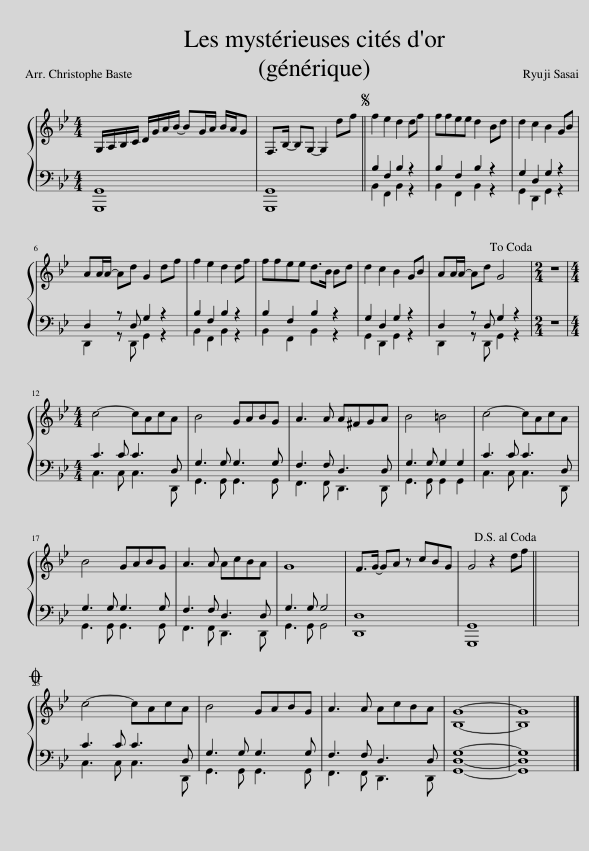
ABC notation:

X:1
%%score 1 { ( 2 5 ) | ( 3 4 ) }
L:1/8
M:4/4
I:linebreak $
K:Bb
V:1 treble
V:2 treble
V:5 treble
V:3 bass
V:4 bass
V:1
 G,/ A,/ B,/ C/ D/ G/ A/ B/- B G/ A/ B/ A/ G | F,3/2 B,/- B, G,- G,2 d f ||S f2 e2 d2 d f | f f e e d2 B d | d2 c2 B2 G B |$ %5
 A A/ A/- A d G2 d f | f2 e3/2 d2- d/ d f | f f e e d3/2 B/ B d | d2 c2 B2 G B | A A/ A/- A d G4!dacoda! | %10
[M:2/4] z4 |$[M:4/4] c4- c A c A | B4 G A B G | A3 A A ^F G A | B4 =B4 | %15
 c4- c A c A |$ B4 G A B G | A3 A A c B A | G4 z4 | F3/2 G/- G A z c B G | %20
 G4 z2 d f!D.S.! || f2 e2 d2 d f |$O c4- c A c A | B4 G A B G | A3 A A c B A | %25
 G8 | z8 |] %27
V:2
 G,/A,/B,/C/ D/G/A/B/- BG/A/ B/A/G | F,>B,- B,G,- G,2 df || f2 e2 d2 df | ffee d2 Bd | d2 c2 B2 GB |$ %5
 AA/A/- Ad G2 df | f2 e2 d2 df | ffee d>B Bd | d2 c2 B2 GB | AA/A/- Ad G4 | %10
[M:2/4] z4 |$[M:4/4] c4- cAcA | B4 GABG | A3 A A^FGA | B4 =B4 | %15
 c4- cAcA |$ B4 GABG | A3 A AcBA | G8 | F>G- GA z cBG | %20
 G4 z2 df || x8 |$ c4- cAcA | B4 GABG | A3 A AcBA | %25
 G8- | G8 |] %27
V:3
 [G,,,G,,]8 | [G,,,G,,]8 || B,2 F,2 B,2 z2 | B,2 F,2 B,2 z2 | G,2 D,2 G,2 z2 |$ %5
 D,2 z D, G,2 z2 | B,2 F,2 B,2 z2 | B,2 F,2 B,2 z2 | G,2 D,2 G,2 z2 | D,2 z D, G,2 z2 | %10
[M:2/4] z4 |$[M:4/4] C3 C C3 D, | G,3 G, G,3 G, | F,3 F, D,3 D, | G,3 G, G,2 G,2 | %15
 C3 C C3 D, |$ G,3 G, G,3 G, | F,3 F, D,3 D, | G,3 G, G,4 | [D,,D,]8 | %20
 [G,,,G,,]8 || x8 |$ C3 C C3 D, | G,3 G, G,3 G, | F,3 F, D,3 D, | %25
 G,8- | G,8 |] %27
V:4
 x8 | x8 || B,,2 F,,2 B,,2 z2 | B,,2 F,,2 B,,2 z2 | G,,2 D,,2 G,,2 z2 |$ %5
 D,,2 z D,, G,,2 z2 | B,,2 F,,2 B,,2 z2 | B,,2 F,,2 B,,2 z2 | G,,2 D,,2 G,,2 z2 | D,,2 z D,, G,,2 z2 | %10
[M:2/4] x4 |$[M:4/4] C,3 C, C,3 D,, | G,,3 G,, G,,3 G,, | F,,3 F,, D,,3 D,, | G,,3 G,, G,,2 G,,2 | %15
 C,3 C, C,3 D,, |$ G,,3 G,, G,,3 G,, | F,,3 F,, D,,3 D,, | G,,3 G,, G,,4 | x8 | %20
 x8 || x8 |$ C,3 C, C,3 D,, | G,,3 G,, G,,3 G,, | F,,3 F,, D,,3 D,, | %25
 [G,,D,]8- | [G,,D,]8 |] %27
V:5
 x8 | x8 || x8 | x8 | x8 |$ %5
 x8 | x8 | x8 | x8 | x8 | %10
[M:2/4] x4 |$[M:4/4] x8 | x8 | x8 | x8 | %15
 x8 |$ x8 | x8 | x8 | x8 | %20
 x8 || x8 |$ x8 | x8 | x8 | %25
 B,8- | B,8 |] %27
